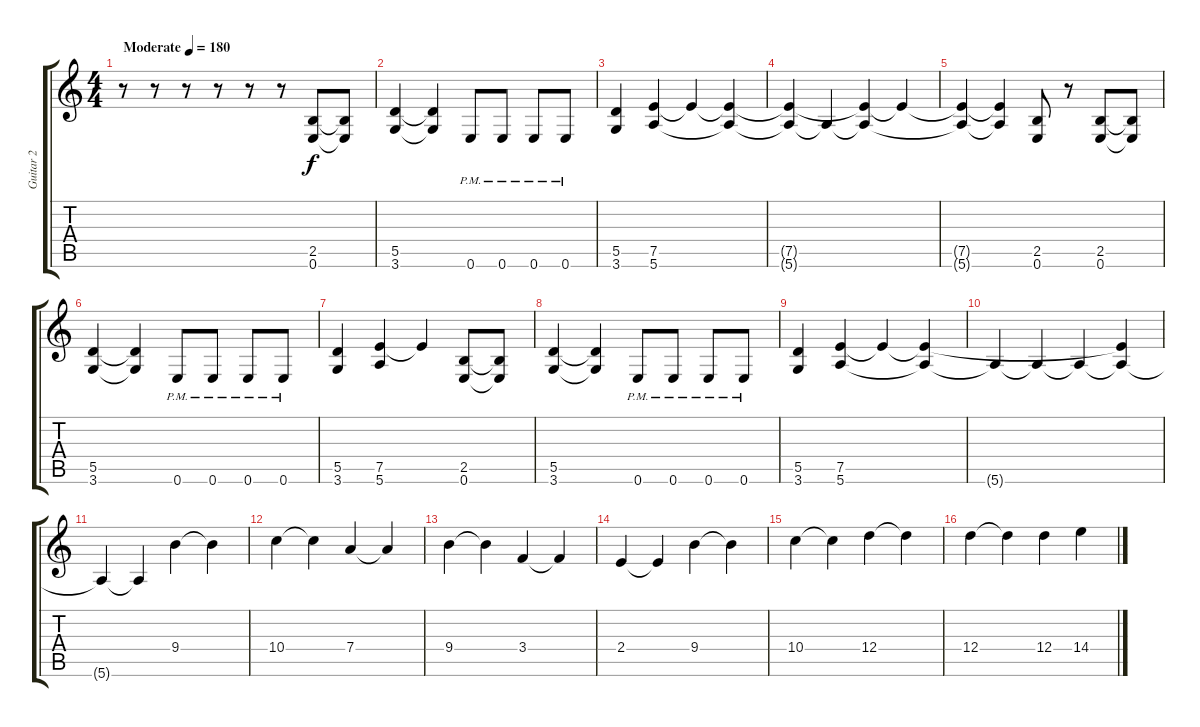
\track ("Guitar 2" "Guitar 2") {instrument distortionguitar}
\staff {score tabs}
\tuning (E4 B3 G3 D3 A2 E2) {hide}
\ts (4 4)
\tempo (180 "Moderate")
\clef g2
\ks c
r.8{dy f instrument distortionguitar} r.8 r.8 r.8 r.8 r.8 (2.5 0.6).8 (2.5{t} 0.6{t}).8 |
(5.5 3.6).4 (5.5{t} 3.6{t}).4 0.6{pm}.8 0.6{pm}.8 0.6{pm}.8 0.6{pm}.8 |
(5.5 3.6).4 (7.5 5.6).4 7.5{t}.4 (7.5{t} 5.6{t}).4 |
(7.5{t} 5.6{t}).4 5.6{t}.4 (7.5{t} 5.6{t}).4 7.5{t}.4 |
(7.5{t} 5.6{t}).4 (7.5{t} 5.6{t}).4 (2.5 0.6).8 r.8 (2.5 0.6).8 (2.5{t} 0.6{t}).8 |
(5.5 3.6).4 (5.5{t} 3.6{t}).4 0.6{pm}.8 0.6{pm}.8 0.6{pm}.8 0.6{pm}.8 |
(5.5 3.6).4 (7.5 5.6).4 7.5{t}.4 (2.5 0.6).8 (2.5{t} 0.6{t}).8 |
(5.5 3.6).4 (5.5{t} 3.6{t}).4 0.6{pm}.8 0.6{pm}.8 0.6{pm}.8 0.6{pm}.8 |
(5.5 3.6).4 (7.5 5.6).4 7.5{t}.4 (7.5{t} 5.6{t}).4 |
5.6{t}.4 5.6{t}.4 5.6{t}.4 (7.5{t} 5.6{t}).4 |
5.6{t}.4 5.6{t}.4 9.4.4 9.4{t}.4 |
10.4.4 10.4{t}.4 7.4.4 7.4{t}.4 |
9.4.4 9.4{t}.4 3.4.4 3.4{t}.4 |
2.4.4 2.4{t}.4 9.4.4 9.4{t}.4 |
10.4.4 10.4{t}.4 12.4.4 12.4{t}.4 |
12.4.4 12.4{t}.4 12.4.4 14.4.4
